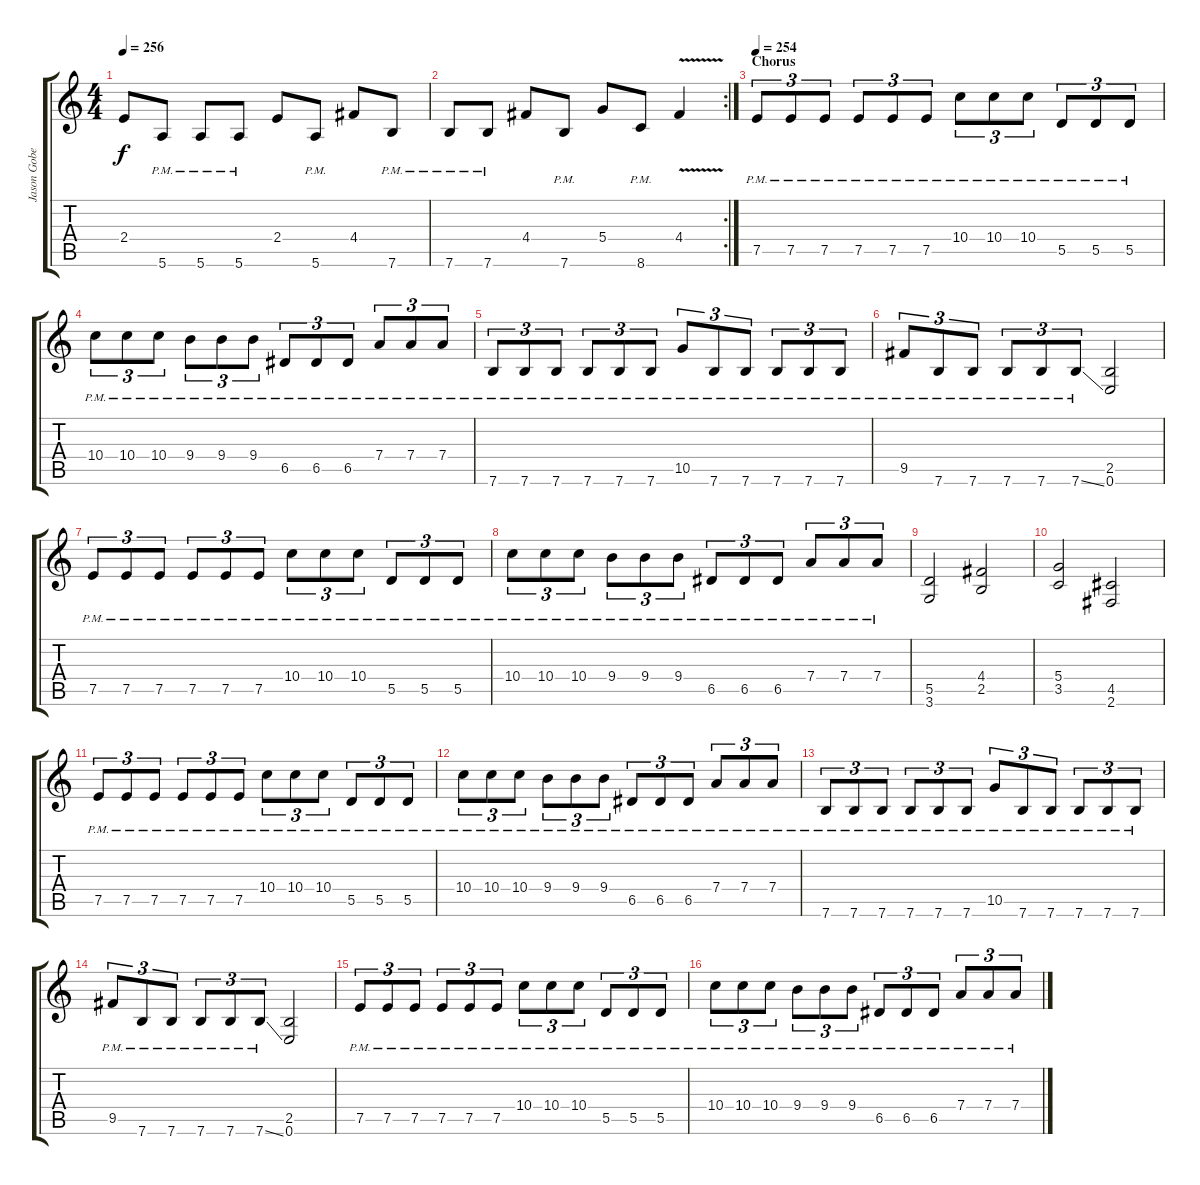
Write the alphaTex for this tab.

\track ("Jason Gobel (distortion)" "Jason Gobe") {instrument distortionguitar}
\staff {score tabs}
\tuning (E4 B3 G3 D3 A2 E2) {hide}
\ts (4 4)
\tempo 256
\clef g2
\ks c
2.4.8{dy f} 5.6{pm}.8 5.6{pm}.8 5.6{pm}.8 2.4.8 5.6{pm}.8 4.4.8 7.6{pm}.8 |
\rc 2
7.6{pm}.8 7.6{pm}.8 4.4.8 7.6{pm}.8 5.4.8 8.6{pm}.8 4.4{v}.4 |
\section ("" "Chorus")
\tempo 254
7.5{pm}.8{tu (3 2)} 7.5{pm}.8{tu (3 2)} 7.5{pm}.8{tu (3 2)} 7.5{pm}.8{tu (3 2)} 7.5{pm}.8{tu (3 2)} 7.5{pm}.8{tu (3 2)} 10.4{pm}.8{tu (3 2)} 10.4{pm}.8{tu (3 2)} 10.4{pm}.8{tu (3 2)} 5.5{pm}.8{tu (3 2)} 5.5{pm}.8{tu (3 2)} 5.5{pm}.8{tu (3 2)} |
10.4{pm}.8{tu (3 2)} 10.4{pm}.8{tu (3 2)} 10.4{pm}.8{tu (3 2)} 9.4{pm}.8{tu (3 2)} 9.4{pm}.8{tu (3 2)} 9.4{pm}.8{tu (3 2)} 6.5{pm}.8{tu (3 2)} 6.5{pm}.8{tu (3 2)} 6.5{pm}.8{tu (3 2)} 7.4{pm}.8{tu (3 2)} 7.4{pm}.8{tu (3 2)} 7.4{pm}.8{tu (3 2)} |
7.6{pm}.8{tu (3 2)} 7.6{pm}.8{tu (3 2)} 7.6{pm}.8{tu (3 2)} 7.6{pm}.8{tu (3 2)} 7.6{pm}.8{tu (3 2)} 7.6{pm}.8{tu (3 2)} 10.5{pm}.8{tu (3 2)} 7.6{pm}.8{tu (3 2)} 7.6{pm}.8{tu (3 2)} 7.6{pm}.8{tu (3 2)} 7.6{pm}.8{tu (3 2)} 7.6{pm}.8{tu (3 2)} |
9.5{pm}.8{tu (3 2)} 7.6{pm}.8{tu (3 2)} 7.6{pm}.8{tu (3 2)} 7.6{pm}.8{tu (3 2)} 7.6{pm}.8{tu (3 2)} 7.6{ss pm}.8{tu (3 2)} (2.5 0.6).2 |
7.5{pm}.8{tu (3 2)} 7.5{pm}.8{tu (3 2)} 7.5{pm}.8{tu (3 2)} 7.5{pm}.8{tu (3 2)} 7.5{pm}.8{tu (3 2)} 7.5{pm}.8{tu (3 2)} 10.4{pm}.8{tu (3 2)} 10.4{pm}.8{tu (3 2)} 10.4{pm}.8{tu (3 2)} 5.5{pm}.8{tu (3 2)} 5.5{pm}.8{tu (3 2)} 5.5{pm}.8{tu (3 2)} |
10.4{pm}.8{tu (3 2)} 10.4{pm}.8{tu (3 2)} 10.4{pm}.8{tu (3 2)} 9.4{pm}.8{tu (3 2)} 9.4{pm}.8{tu (3 2)} 9.4{pm}.8{tu (3 2)} 6.5{pm}.8{tu (3 2)} 6.5{pm}.8{tu (3 2)} 6.5{pm}.8{tu (3 2)} 7.4{pm}.8{tu (3 2)} 7.4{pm}.8{tu (3 2)} 7.4{pm}.8{tu (3 2)} |
(5.5 3.6).2 (4.4 2.5).2 |
(5.4 3.5).2 (4.5 2.6).2 |
7.5{pm}.8{tu (3 2)} 7.5{pm}.8{tu (3 2)} 7.5{pm}.8{tu (3 2)} 7.5{pm}.8{tu (3 2)} 7.5{pm}.8{tu (3 2)} 7.5{pm}.8{tu (3 2)} 10.4{pm}.8{tu (3 2)} 10.4{pm}.8{tu (3 2)} 10.4{pm}.8{tu (3 2)} 5.5{pm}.8{tu (3 2)} 5.5{pm}.8{tu (3 2)} 5.5{pm}.8{tu (3 2)} |
10.4{pm}.8{tu (3 2)} 10.4{pm}.8{tu (3 2)} 10.4{pm}.8{tu (3 2)} 9.4{pm}.8{tu (3 2)} 9.4{pm}.8{tu (3 2)} 9.4{pm}.8{tu (3 2)} 6.5{pm}.8{tu (3 2)} 6.5{pm}.8{tu (3 2)} 6.5{pm}.8{tu (3 2)} 7.4{pm}.8{tu (3 2)} 7.4{pm}.8{tu (3 2)} 7.4{pm}.8{tu (3 2)} |
7.6{pm}.8{tu (3 2)} 7.6{pm}.8{tu (3 2)} 7.6{pm}.8{tu (3 2)} 7.6{pm}.8{tu (3 2)} 7.6{pm}.8{tu (3 2)} 7.6{pm}.8{tu (3 2)} 10.5{pm}.8{tu (3 2)} 7.6{pm}.8{tu (3 2)} 7.6{pm}.8{tu (3 2)} 7.6{pm}.8{tu (3 2)} 7.6{pm}.8{tu (3 2)} 7.6{pm}.8{tu (3 2)} |
9.5{pm}.8{tu (3 2)} 7.6{pm}.8{tu (3 2)} 7.6{pm}.8{tu (3 2)} 7.6{pm}.8{tu (3 2)} 7.6{pm}.8{tu (3 2)} 7.6{ss pm}.8{tu (3 2)} (2.5 0.6).2 |
7.5{pm}.8{tu (3 2)} 7.5{pm}.8{tu (3 2)} 7.5{pm}.8{tu (3 2)} 7.5{pm}.8{tu (3 2)} 7.5{pm}.8{tu (3 2)} 7.5{pm}.8{tu (3 2)} 10.4{pm}.8{tu (3 2)} 10.4{pm}.8{tu (3 2)} 10.4{pm}.8{tu (3 2)} 5.5{pm}.8{tu (3 2)} 5.5{pm}.8{tu (3 2)} 5.5{pm}.8{tu (3 2)} |
10.4{pm}.8{tu (3 2)} 10.4{pm}.8{tu (3 2)} 10.4{pm}.8{tu (3 2)} 9.4{pm}.8{tu (3 2)} 9.4{pm}.8{tu (3 2)} 9.4{pm}.8{tu (3 2)} 6.5{pm}.8{tu (3 2)} 6.5{pm}.8{tu (3 2)} 6.5{pm}.8{tu (3 2)} 7.4{pm}.8{tu (3 2)} 7.4{pm}.8{tu (3 2)} 7.4{pm}.8{tu (3 2)}
